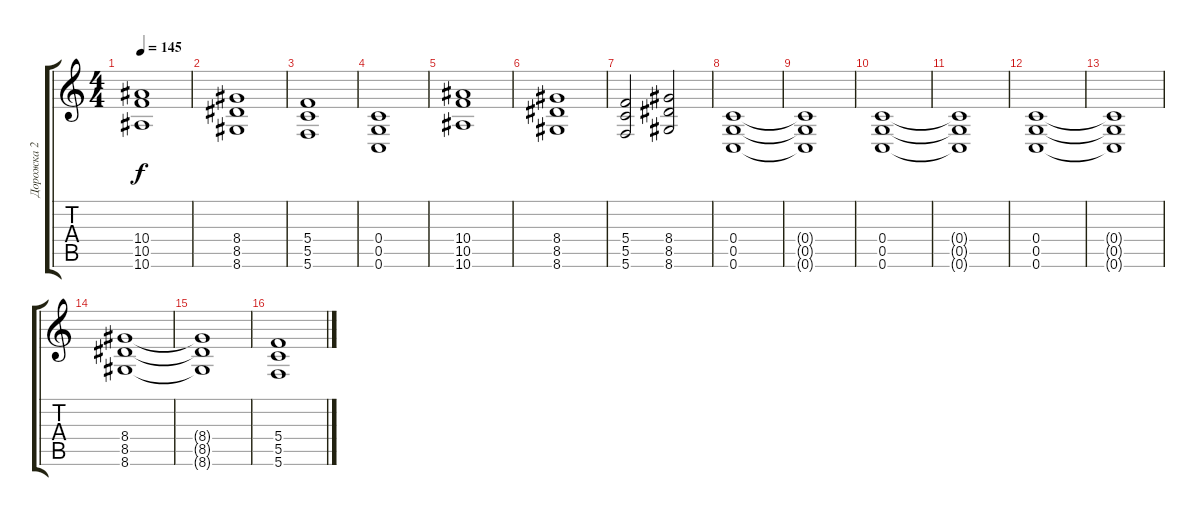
\track ("Дорожка 2" "Дорожка 2") {instrument distortionguitar}
\staff {score tabs}
\tuning (D4 A3 F3 C3 G2 C2) {hide}
\ts (4 4)
\tempo 145
\clef g2
\ks c
(10.4 10.5 10.6).1{dy f} |
(8.4 8.5 8.6).1 |
(5.4 5.5 5.6).1 |
(0.4 0.5 0.6).1 |
(10.4 10.5 10.6).1 |
(8.4 8.5 8.6).1 |
(5.4 5.5 5.6).2 (8.4 8.5 8.6).2 |
(0.4 0.5 0.6).1 |
(0.4{t} 0.5{t} 0.6{t}).1 |
(0.4 0.5 0.6).1 |
(0.4{t} 0.5{t} 0.6{t}).1 |
(0.4 0.5 0.6).1 |
(0.4{t} 0.5{t} 0.6{t}).1 |
(8.4 8.5 8.6).1 |
(8.4{t} 8.5{t} 8.6{t}).1 |
(5.4 5.5 5.6).1
